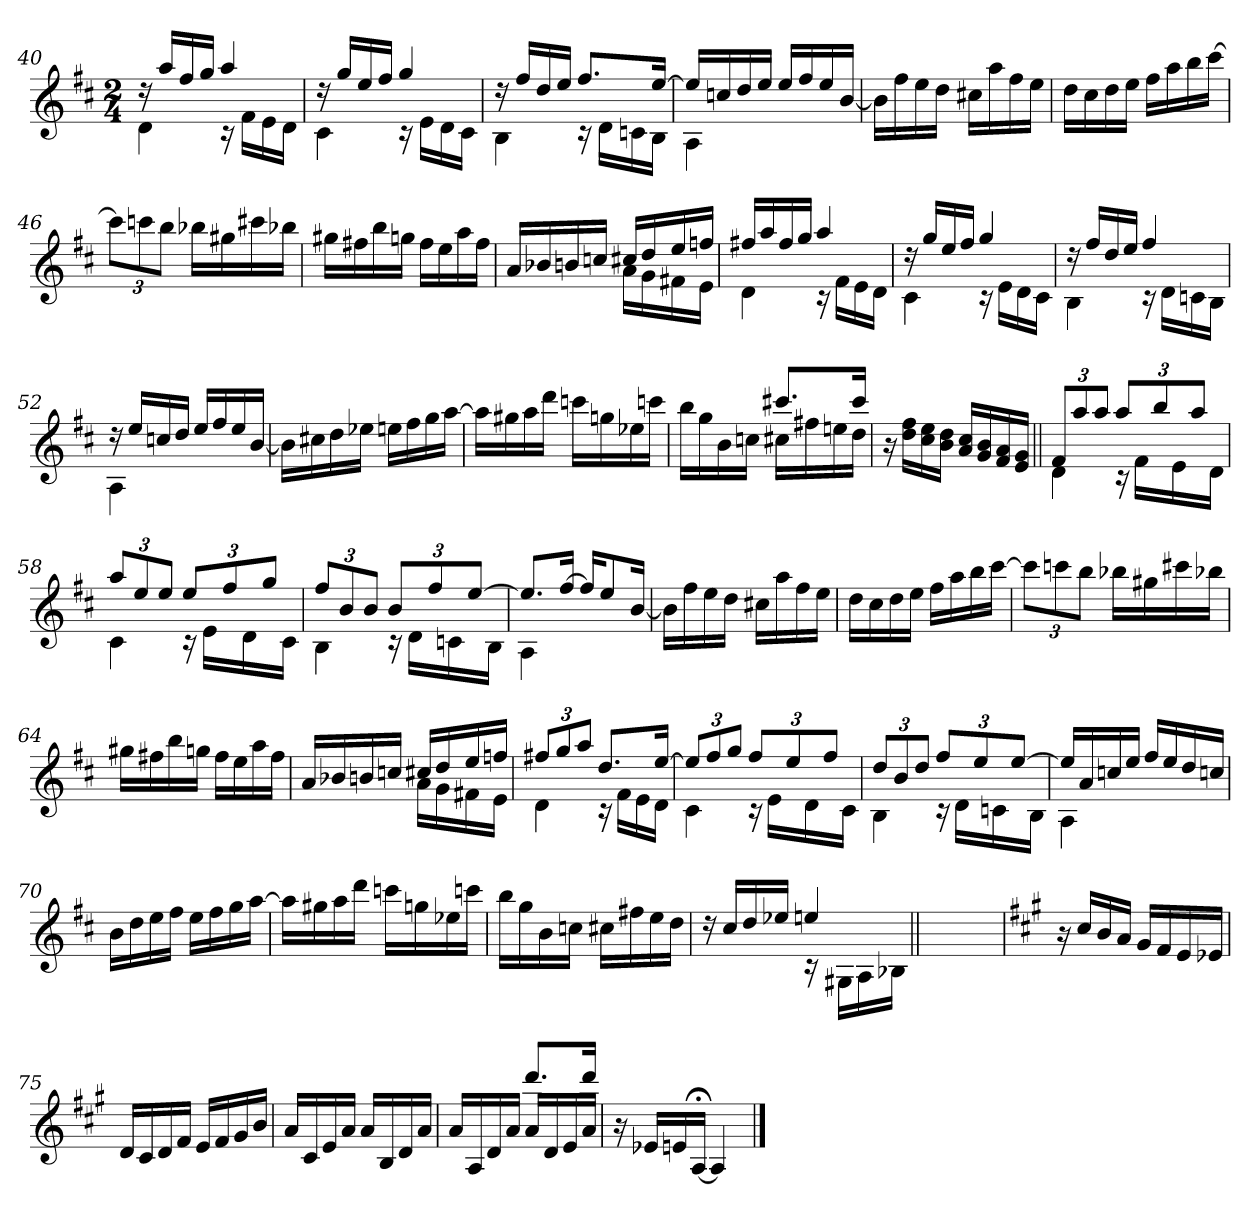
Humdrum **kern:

**kern
*part1
*staff1
*clefG2
*k[f#c#]
*D:
*M2/4
=40
*^
16rdd	4d\
16aa/LL	.
16ff#/	.
16gg/JJ	.
4aa/	16rc
.	16f#\LL
.	16e\
.	16d\JJ
=41	=41
16rdd	4c#\
16gg/LL	.
16ee/	.
16ff#/JJ	.
4gg/	16rc
.	16e\LL
.	16d\
.	16c#\JJ
=42	=42
16rdd	4B\
16ff#/LL	.
16dd/	.
16ee/JJ	.
8.ff#/L	16rc
.	16d\LL
.	16cn\
[>16ee/Jk	16B\JJ
=43	=43
16ee/LL]	4A\
16ccn/	.
16dd/	.
16ee/JJ	.
16ee/LL	4ryy
16ff#/	.
16ee/	.
[>16b/JJ	.
*v	*v
!!LO:LB:g=z
=44
16b\LL]
16ff#\
16ee\
16dd\JJ
16cc#X\LL
16aa\
16ff#\
16ee\JJ
=45
16dd\LL
16cc#\
16dd\
16ee\JJ
16ff#\LL
16aa\
16bb\
[>16ccc#\JJ
=46
12ccc#\L]
12cccn\
12bb\J
16bb-X\LL
16gg#X\
16ccc#X\
16bb-X\JJ
=47
16gg#X\LL
16ff#X\
16bb\
16ggn\JJ
16ff#\LL
16ee\
16aa\
16ff#\JJ
!!LO:PB:g=z
=48
*^
16a/LL	4ryy
16b-X/	.
16bn/	.
16ccn/JJ	.
16cc#X/LL	16a\LL
16dd/	16g\
16ee/	16f#X\
16ffn/JJ	16e\JJ
=49	=49
16ff#X/LL	4d\
16aa/	.
16ff#/	.
16gg/JJ	.
4aa/	16rc
.	16f#\LL
.	16e\
.	16d\JJ
=50	=50
16rdd	4c#\
16gg/LL	.
16ee/	.
16ff#/JJ	.
4gg/	16rc
.	16e\LL
.	16d\
.	16c#\JJ
=51	=51
16rdd	4B\
16ff#/LL	.
16dd/	.
16ee/JJ	.
4ff#/	16rc
.	16d\LL
.	16cn\
.	16B\JJ
!!LO:LB:g=z	!!
=52	=52
16rdd	4A\
16ee/LL	.
16ccn/	.
16dd/JJ	.
16ee/LL	4ryy
16ff#/	.
16ee/	.
[>16b/JJ	.
*v	*v
=53
16b\LL]
16cc#X\
16dd\
16ee-X\JJ
16een\LL
16ff#\
16gg\
[>16aa\JJ
=54
16aa\LL]
16gg#X\
16aa\
16ddd\JJ
16cccn\LL
16ggn\
16ee-X\
16cccn\JJ
=55
*^
16bb\LL	4ryy
16gg\	.
16b\	.
16ccn\JJ	.
16cc#X\LL	8.ccc#X!/L
16ff#X\	.
16een\	.
16dd\JJ	16ccc#!/Jk
*v	*v
!!LO:LB:g=z
=56
16r
16dd\ 16ff#\LL
16cc#\ 16ee\
16b\ 16dd\JJ
16a/ 16cc#/LL
16g/ 16b/
16f#/ 16a/
16e/ 16g/JJ
=57||
*^
12f#/L	4d\
12aa/	.
12aa/J	.
12aa/L	16rc
.	16f#\LL
12bb/	.
.	16e\
12aa/J	.
.	16d\JJ
=58	=58
12aa/L	4c#\
12ee/	.
12ee/J	.
12ee/L	16rc
.	16e\LL
12ff#/	.
.	16d\
12gg/J	.
.	16c#\JJ
=59	=59
12ff#/L	4B\
12b/	.
12b/J	.
12b/L	16rc
.	16d\LL
12ff#/	.
.	16cn\
[<12ee/J	.
.	16B\JJ
=60	=60
8.ee/L]	4A\
[>16ff#/Jk	.
16ff#/KL]	4ryy
8ee/	.
[>16b/Jk	.
*v	*v
!!LO:LB:g=z
=61
16b\LL]
16ff#\
16ee\
16dd\JJ
16cc#X\LL
16aa\
16ff#\
16ee\JJ
=62
16dd\LL
16cc#\
16dd\
16ee\JJ
16ff#\LL
16aa\
16bb\
[>16ccc#\JJ
=63
12ccc#\L]
12cccn\
12bb\J
16bb-X\LL
16gg#X\
16ccc#X\
16bb-X\JJ
=64
16gg#X\LL
16ff#X\
16bb\
16ggn\JJ
16ff#\LL
16ee\
16aa\
16ff#\JJ
!!LO:LB:g=z
=65
*^
16a/LL	4ryy
16b-X/	.
16bn/	.
16ccn/JJ	.
16cc#X/LL	16a\LL
16dd/	16g\
16ee/	16f#X\
16ffn/JJ	16e\JJ
=66	=66
12ff#X/L	4d\
12gg/	.
12aa/J	.
8.dd/L	16rc
.	16f#\LL
.	16e\
[<16ee/Jk	16d\JJ
=67	=67
12ee/L]	4c#\
12ff#/	.
12gg/J	.
12ff#/L	16rc
.	16e\LL
12ee/	.
.	16d\
12ff#/J	.
.	16c#\JJ
=68	=68
12dd/L	4B\
12b/	.
12dd/J	.
12ff#/L	16rc
.	16d\LL
12ee/	.
.	16cn\
[<12ee/J	.
.	16B\JJ
=69	=69
16ee/LL]	4A\
16a/	.
16ccn/	.
16ee/JJ	.
16ff#/LL	4ryy
16ee/	.
16dd/	.
16ccn/JJ	.
*v	*v
!!LO:LB:g=z
=70
16b\LL
16dd\
16ee\
16ff#\JJ
16ee\LL
16ff#\
16gg\
[16aa\JJ
=71
16aa\LL]
16gg#X\
16aa\
16ddd\JJ
16cccn\LL
16ggn\
16ee-X\
16cccn\JJ
=72
16bb\LL
16gg\
16b\
16ccn\JJ
16cc#X\LL
16ff#X\
16ee\
16dd\JJ
=73
*^
16rdd	4ryy
16cc#/LL	.
16dd/	.
16ee-X/JJ	.
4een/	16rc
.	16G#X\LL
.	16A\
.	16B-X\JJ
*v	*v
=73X732||
2ryy
!!LO:LB:g=z
=74
*k[f#c#g#]
*A:
16r
16cc#/LL
16b/
16a/JJ
16g#/LL
16f#/
16e/
16e-X/JJ
=75
16d/LL
16c#/
16d/
16f#/JJ
16e/LL
16f#/
16g#/
16b/JJ
=76
16a/LL
16c#/
16e/
16a/JJ
16a/LL
16B/
16d/
16a/JJ
=77
*^
16a/LL	4ryy
16A/	.
16d/	.
16a/JJ	.
16a/LL	8.ddd!/L
16d/	.
16e/	.
16a/JJ	16ddd!/Jk
*v	*v
=78
16r
16e-X/LL
16en/
[16A;/JJ
4A/]
==
*-
